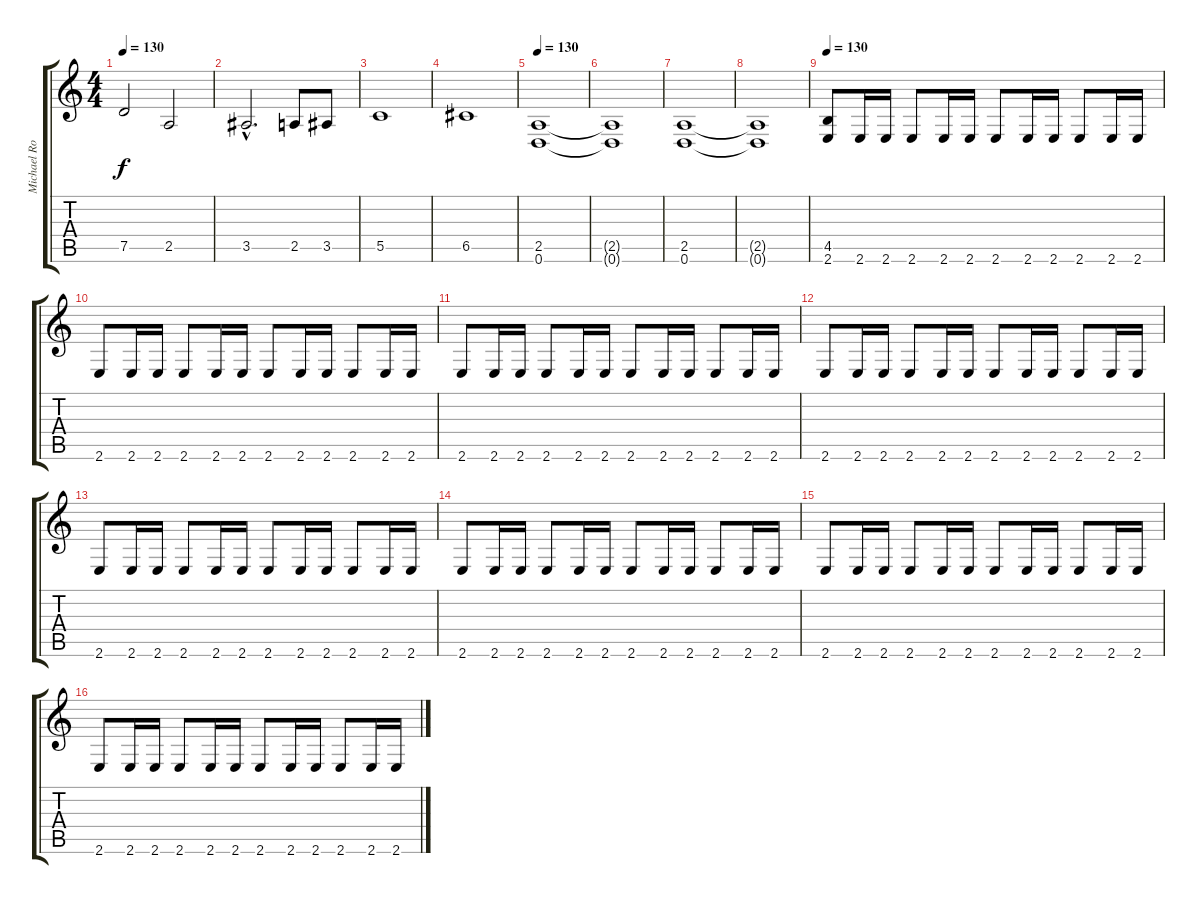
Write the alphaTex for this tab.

\track ("Michael Romeo - Guitare rythmique" "Michael Ro") {instrument distortionguitar}
\staff {score tabs}
\tuning (D4 A3 F3 C3 G2 D2) {hide}
\ts (4 4)
\tempo 130
\clef g2
\ks c
7.5.2{dy f} 2.5.2 |
3.5{hac}.2{d} 2.5.8 3.5.8 |
5.5.1 |
6.5.1 |
\tempo 130
(2.5 0.6).1 |
(2.5{t} 0.6{t}).1 |
(2.5 0.6).1 |
(2.5{t} 0.6{t}).1 |
\tempo 130
(4.5 2.6).8 2.6.16 2.6.16 2.6.8 2.6.16 2.6.16 2.6.8 2.6.16 2.6.16 2.6.8 2.6.16 2.6.16 |
2.6.8 2.6.16 2.6.16 2.6.8 2.6.16 2.6.16 2.6.8 2.6.16 2.6.16 2.6.8 2.6.16 2.6.16 |
2.6.8 2.6.16 2.6.16 2.6.8 2.6.16 2.6.16 2.6.8 2.6.16 2.6.16 2.6.8 2.6.16 2.6.16 |
2.6.8 2.6.16 2.6.16 2.6.8 2.6.16 2.6.16 2.6.8 2.6.16 2.6.16 2.6.8 2.6.16 2.6.16 |
2.6.8 2.6.16 2.6.16 2.6.8 2.6.16 2.6.16 2.6.8 2.6.16 2.6.16 2.6.8 2.6.16 2.6.16 |
2.6.8 2.6.16 2.6.16 2.6.8 2.6.16 2.6.16 2.6.8 2.6.16 2.6.16 2.6.8 2.6.16 2.6.16 |
2.6.8 2.6.16 2.6.16 2.6.8 2.6.16 2.6.16 2.6.8 2.6.16 2.6.16 2.6.8 2.6.16 2.6.16 |
2.6.8 2.6.16 2.6.16 2.6.8 2.6.16 2.6.16 2.6.8 2.6.16 2.6.16 2.6.8 2.6.16 2.6.16
